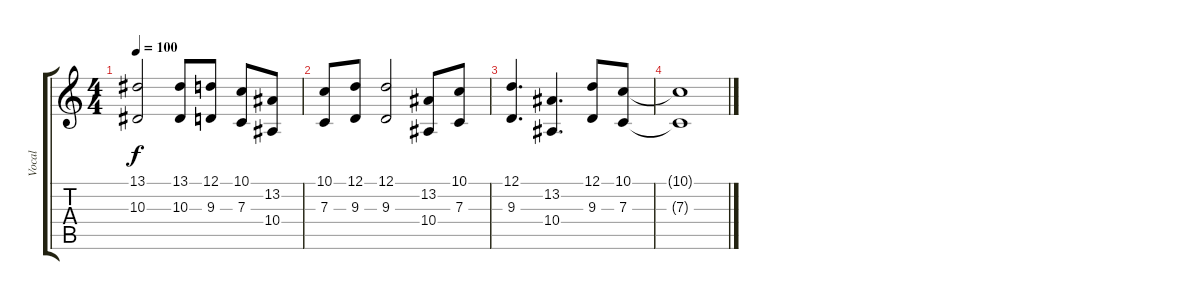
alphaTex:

\track ("Vocal" "Vocal") {instrument oboe}
\staff {score tabs}
\tuning (D4 A3 F3 C3 G2 D2) {hide}
\ts (4 4)
\tempo 100
\clef g2
\ks c
(13.1 10.3).2{dy f} (13.1 10.3).8 (12.1 9.3).8 (10.1 7.3).8 (13.2 10.4).8 |
(10.1 7.3).8 (12.1 9.3).8 (12.1 9.3).2 (13.2 10.4).8 (10.1 7.3).8 |
(12.1 9.3).4{d} (13.2 10.4).4{d} (12.1 9.3).8 (10.1 7.3).8 |
(10.1{t} 7.3{t}).1
